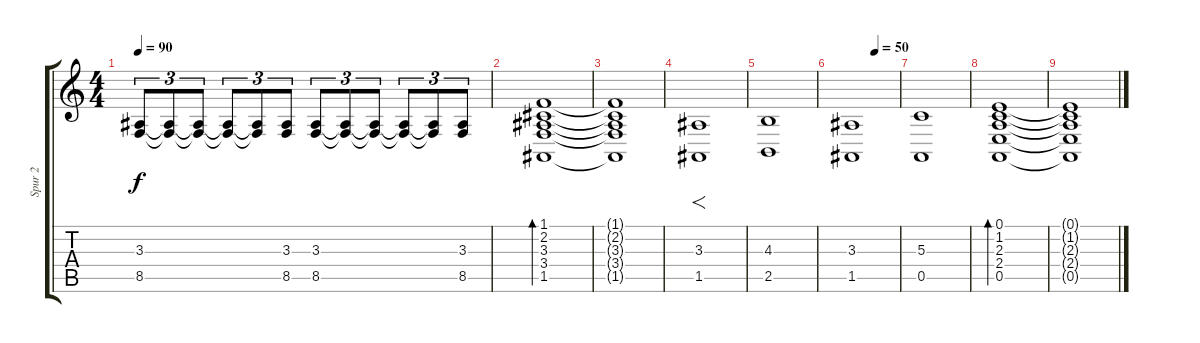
\track ("Spur 2" "Spur 2") {instrument churchorgan}
\staff {score tabs}
\tuning (E4 B3 G3 D3 A2 E2) {hide}
\ts (4 4)
\tempo 90
\clef g2
\ks c
(3.3 8.5).8{tu (3 2) dy f} (3.3{t} 8.5{t}).8{tu (3 2)} (3.3{t} 8.5{t}).8{tu (3 2)} (3.3{t} 8.5{t}).8{tu (3 2)} (3.3{t} 8.5{t}).8{tu (3 2)} (3.3 8.5).8{tu (3 2)} (3.3 8.5).8{tu (3 2)} (3.3{t} 8.5{t}).8{tu (3 2)} (3.3{t} 8.5{t}).8{tu (3 2)} (3.3{t} 8.5{t}).8{tu (3 2)} (3.3{t} 8.5{t}).8{tu (3 2)} (3.3 8.5).8{tu (3 2)} |
(1.1 2.2 3.3 3.4 1.5).1{bd 120} |
(1.1{t} 2.2{t} 3.3{t} 3.4{t} 1.5{t}).1 |
(3.3 1.5).1{f} |
(4.3 2.5).1 |
\tempo (50 0.5)
(3.3 1.5).1 |
(5.3 0.5).1 |
(0.1 1.2 2.3 2.4 0.5).1{bd 120} |
(0.1{t} 1.2{t} 2.3{t} 2.4{t} 0.5{t}).1
